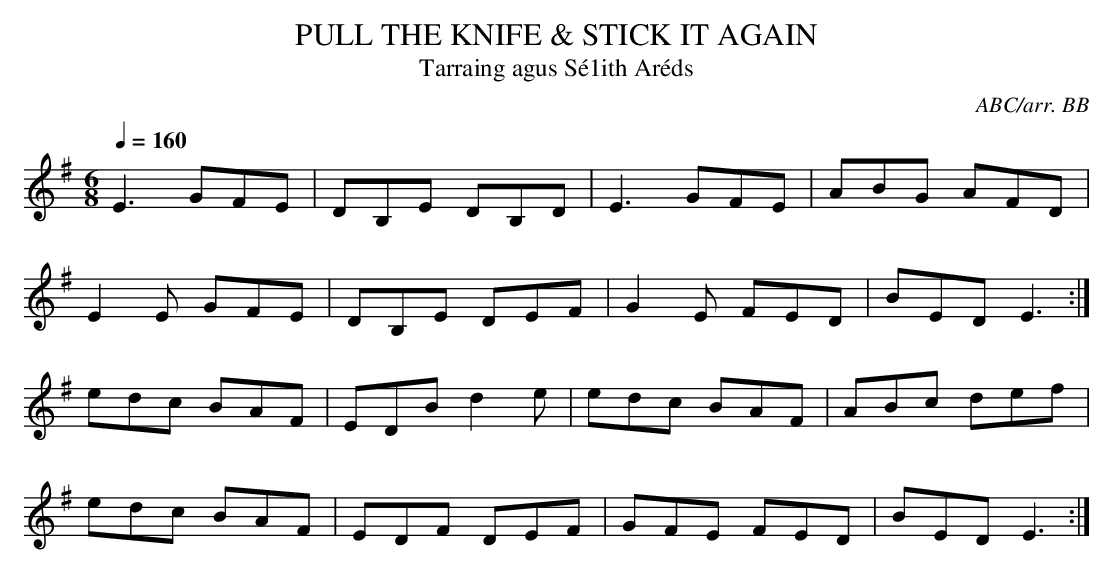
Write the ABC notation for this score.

X:1
T:PULL THE KNIFE & STICK IT AGAIN
T:Tarraing agus S\'e1ith Ar\'eds
C:ABC/arr. BB
Q:1/4=160
M:6/8
L:1/8
K:Em
E3 GFE|DB,E DB,D|E3 GFE|ABG AFD|
E2E GFE|DB,E DEF|G2E FED|BED E3:|
edc BAF|EDB d2e|edc BAF|ABc def|
edc BAF|EDF DEF|GFE FED|BED E3:|
